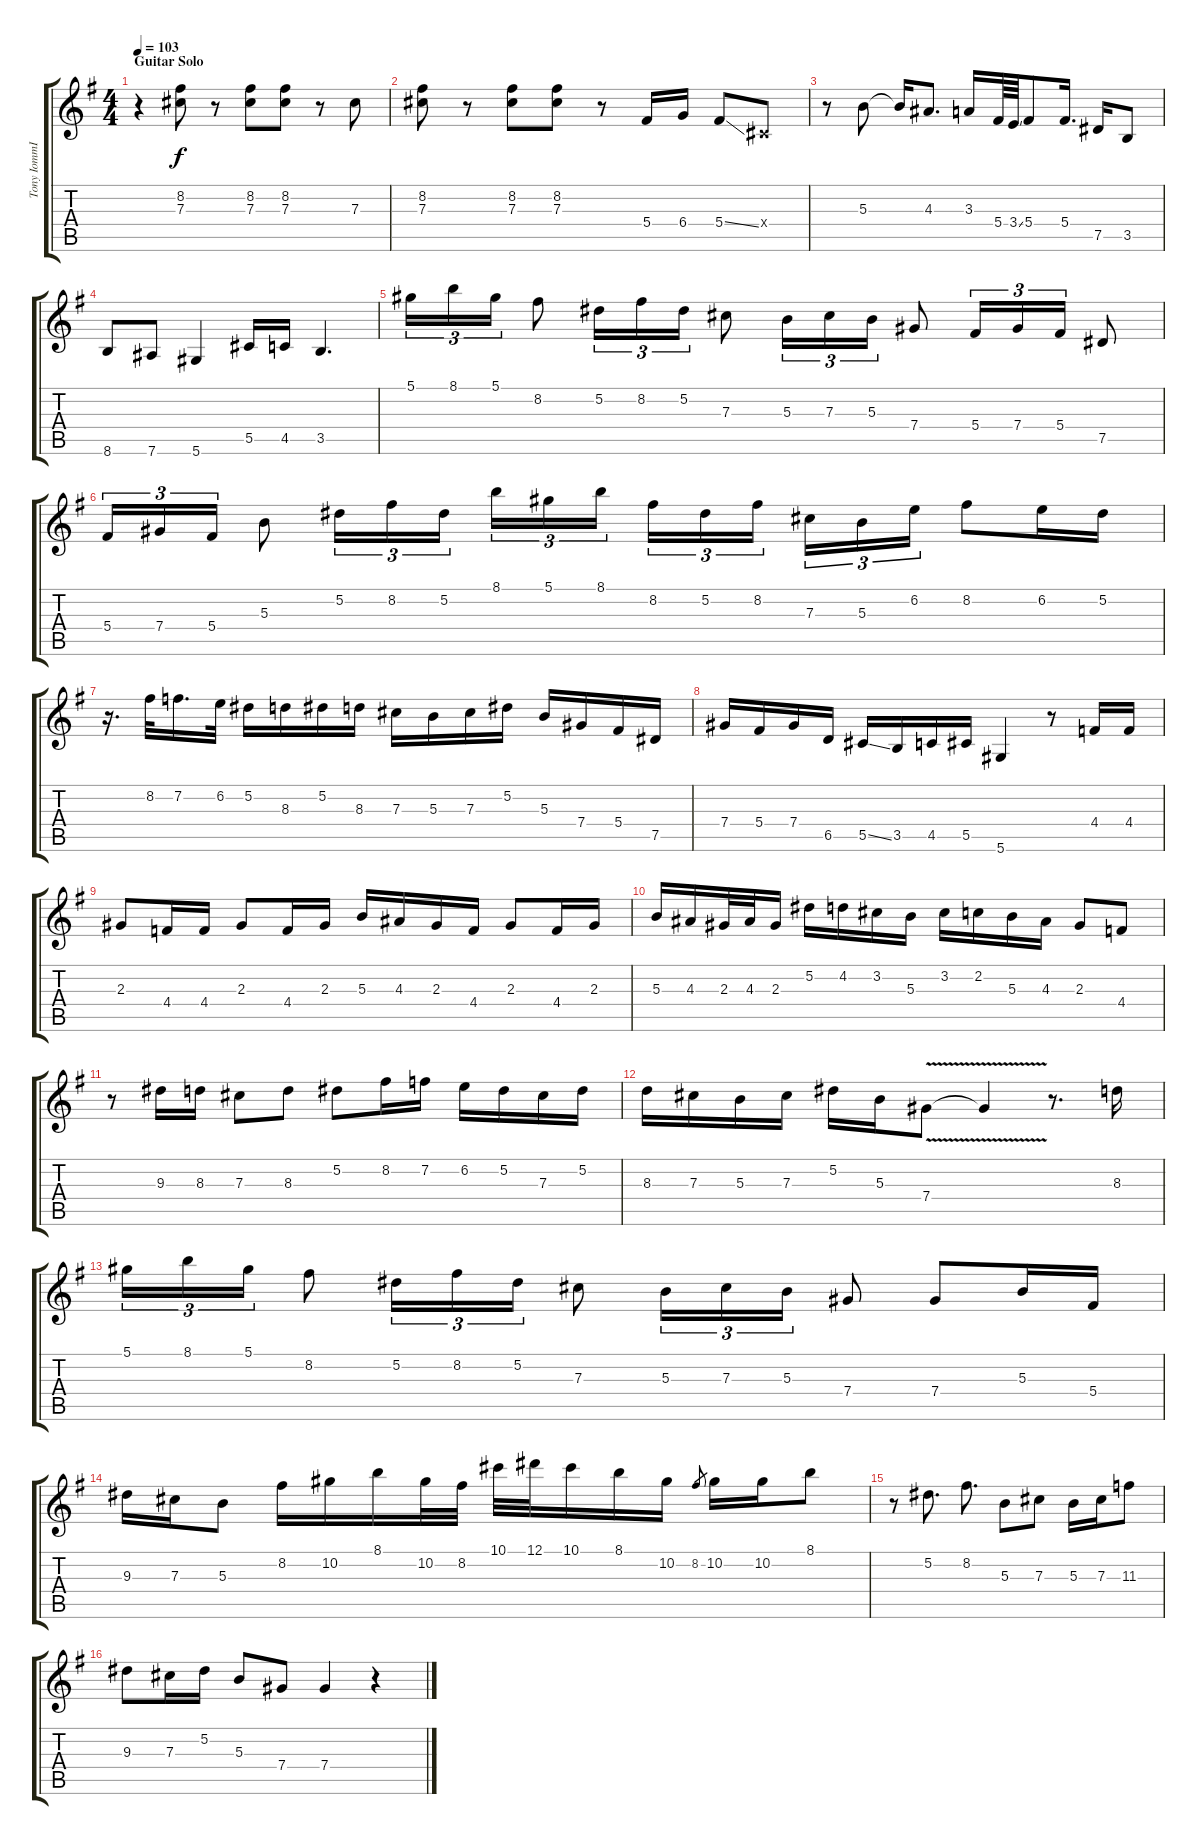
\track ("Tony IommI Lead" "Tony IommI") {instrument distortionguitar}
\staff {score tabs}
\tuning (Eb4 Bb3 Gb3 Db3 Ab2 Eb2) {hide}
\ts (4 4)
\section ("" "Guitar Solo")
\tempo 103
\clef g2
\ks g
r.4{dy f volume 16} (8.2 7.3).8 r.8 (8.2 7.3).8 (8.2 7.3).8 r.8 7.3.8 |
(8.2 7.3).8 r.8 (8.2 7.3).8 (8.2 7.3).8 r.8 5.4.16 6.4.16 5.4{ss}.8 0.4{x}.8 |
r.8 5.3.8 5.3{t}.16 4.3.8{d} 3.3.16 5.4.64 3.4{ss}.64 5.4.8 5.4.16{d} 7.5.16 3.5.8 |
8.6.8 7.6.8 5.6.4 5.5.16 4.5.16 3.5.4{d} |
5.1.16{tu (3 2)} 8.1.16{tu (3 2)} 5.1.16{tu (3 2)} 8.2.8 5.2.16{tu (3 2)} 8.2.16{tu (3 2)} 5.2.16{tu (3 2)} 7.3.8 5.3.16{tu (3 2)} 7.3.16{tu (3 2)} 5.3.16{tu (3 2)} 7.4.8 5.4.16{tu (3 2)} 7.4.16{tu (3 2)} 5.4.16{tu (3 2)} 7.5.8 |
5.4.16{tu (3 2)} 7.4.16{tu (3 2)} 5.4.16{tu (3 2)} 5.3.8 5.2.16{tu (3 2)} 8.2.16{tu (3 2)} 5.2.16{tu (3 2) beam splitsecondary} 8.1.16{tu (3 2)} 5.1.16{tu (3 2)} 8.1.16{tu (3 2)} 8.2.16{tu (3 2)} 5.2.16{tu (3 2)} 8.2.16{tu (3 2) beam splitsecondary} 7.3.16{tu (3 2)} 5.3.16{tu (3 2)} 6.2.16{tu (3 2)} 8.2.8 6.2.16 5.2.16 |
r.16{d} 8.2.32 7.2.16{d} 6.2.32 5.2.16 8.3.16 5.2.16 8.3.16 7.3.16 5.3.16 7.3.16 5.2.16 5.3.16 7.4.16 5.4.16 7.5.16 |
7.4.16 5.4.16 7.4.16 6.5.16 5.5{ss}.16 3.5.16 4.5.16 5.5.16 5.6.4 r.8 4.4.16 4.4.16 |
2.3.8 4.4.16 4.4.16 2.3.8 4.4.16 2.3.16 5.3.16 4.3.16 2.3.16 4.4.16 2.3.8 4.4.16 2.3.16 |
5.3.16 4.3.16 2.3.32 4.3.32 2.3.16 5.2.16 4.2.16 3.2.16 5.3.16 3.2.16 2.2.16 5.3.16 4.3.16 2.3.8 4.4.8 |
r.8 9.3.16 8.3.16 7.3.8 8.3.8 5.2.8 8.2.16 7.2.16 6.2.16 5.2.16 7.3.16 5.2.16 |
8.3.16 7.3.16 5.3.16 7.3.16 5.2.16 5.3.16 7.4{v}.8 7.4{t}.4 r.8{d} 8.3.16 |
5.1.16{tu (3 2)} 8.1.16{tu (3 2)} 5.1.16{tu (3 2)} 8.2.8 5.2.16{tu (3 2)} 8.2.16{tu (3 2)} 5.2.16{tu (3 2)} 7.3.8 5.3.16{tu (3 2)} 7.3.16{tu (3 2)} 5.3.16{tu (3 2)} 7.4.8 7.4.8 5.3.16 5.4.16 |
9.3.16 7.3.16 5.3.8 8.2.16 10.2.16 8.1.16 10.2.32 8.2.32 10.1.32 12.1.32 10.1.16 8.1.16 10.2.16 8.2.8{gr} 10.2.16 10.2.16 8.1.8 |
r.8 5.2.8{d} 8.2.8{d} 5.3.8 7.3.8 5.3.16 7.3.16 11.3.8 |
9.3.8 7.3.16 5.2.16 5.3.8 7.4.8 7.4.4 r.4
